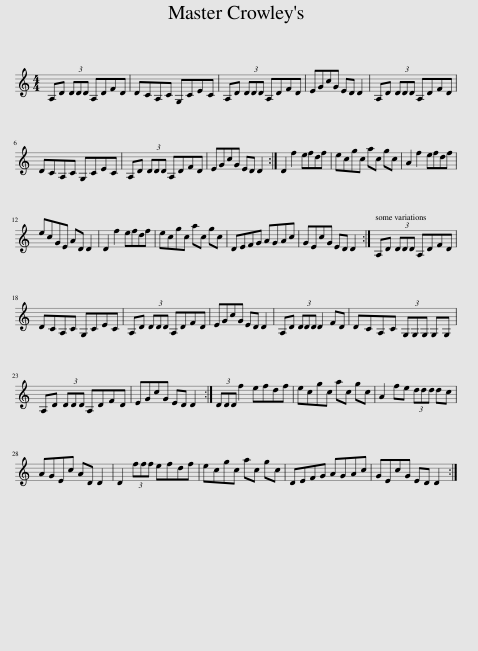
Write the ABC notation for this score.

X:1
L:1/8
M:4/4
I:linebreak $
K:C
V:1 treble
V:1
 A,D (3DDD A,DFD | DCA,C G,CEC | A,D (3DDD A,DFD | EGcG ED D2 | A,D (3DDD A,DFD |$ %5
 DCA,C G,CEC | A,D (3DDD A,DFD | EGcG ED D2 :| D2 f2 efdf | ecgc ac gc | %10
 A2 f2 efdf |$ ecGE AD D2 | D2 f2 efdf | ecgc ac gc | DEFG AGAc | %15
 GEcG ED D2 :| A,D (3DDD A,DFD |$ DCA,C G,CEC | A,D (3DDD A,DFD | EGcG ED D2 | %20
 A,D (3DDD D2 FD | DCA,C (3G,G,G, G,G, |$ A,D (3DDD A,DFD | EGcG ED D2 :| (3DDD f2 efdf | %25
 ecgc ac gc | A2 fe (3ddd dc |$ AGEc AD D2 | D2 (3fff efdf | ecgc ac gc | %30
 DEFG AGAc | GEcG ED D2 :| %32
